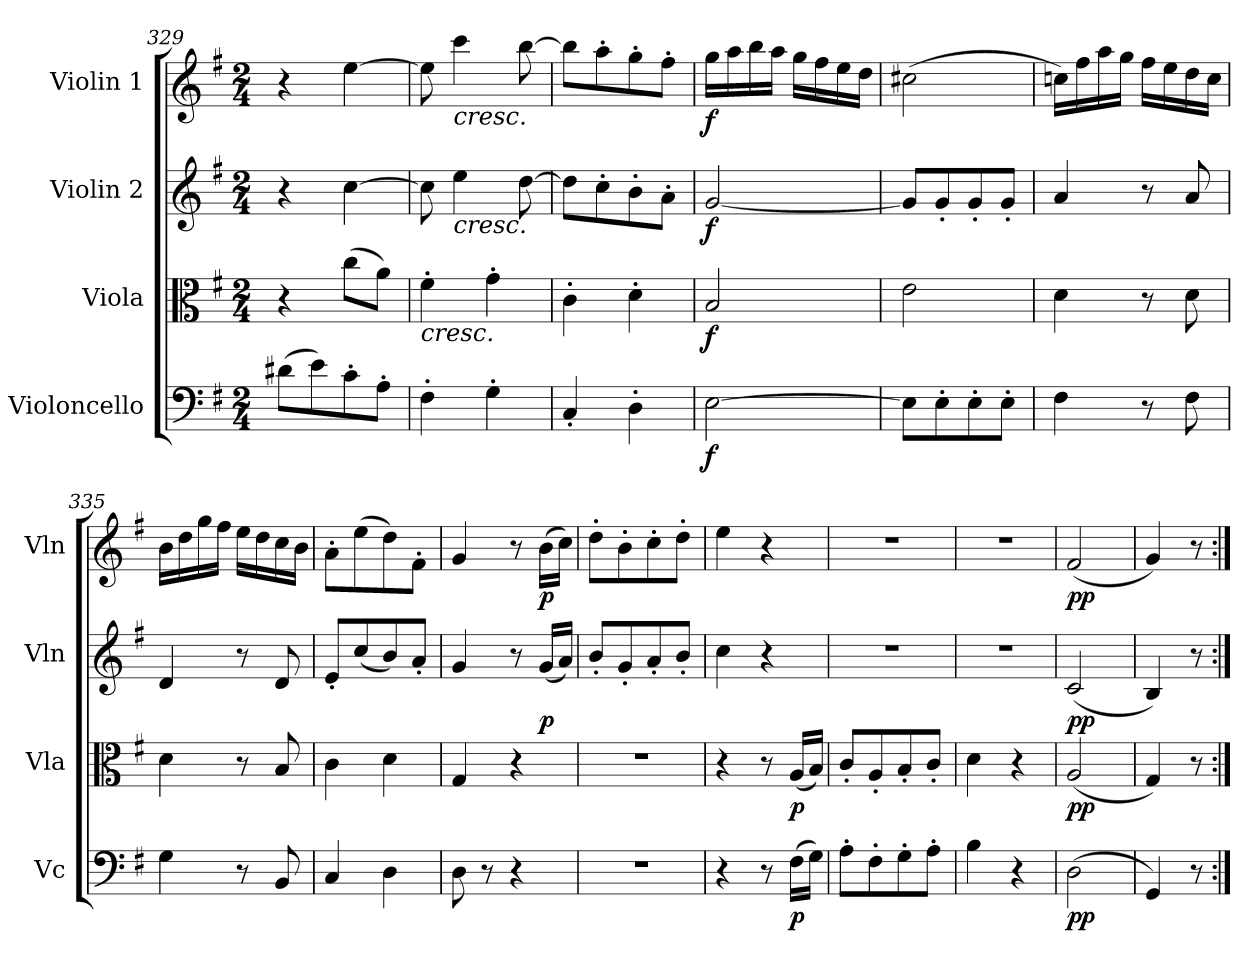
**kern	**dynam	**kern	**dynam	**kern	**dynam	**kern	**dynam
*part4	*part4	*part3	*part3	*part2	*part2	*part1	*part1
*staff4	*staff4	*staff3	*staff3	*staff2	*staff2	*staff1	*staff1
*I"Violoncello	*	*I"Viola	*	*I"Violin 2	*	*I"Violin 1	*
*I'Vc	*	*I'Vla	*	*I'Vln	*	*I'Vln	*
*clefF4	*	*clefC3	*	*clefG2	*	*clefG2	*
*k[f#]	*	*k[f#]	*	*k[f#]	*	*k[f#]	*
*M2/4	*	*M2/4	*	*M2/4	*	*M2/4	*
=329	=329	=329	=329	=329	=329	=329	=329
(>8d#X\L	.	4r	.	4r	.	4r	.
8e\)	.	.	.	.	.	.	.
8c'\	.	(>8cc\L	.	[4cc\	.	[4ee\	.
8A'\J	.	8a\J)	.	.	.	.	.
=330	=330	=330	=330	=330	=330	=330	=330
!	!	!LO:TX:b:i:t=cresc.	!	!	!	!	!
4F#'\	.	4f#'\	.	8cc\]	.	8ee\]	.
!	!	!	!	!	!	!LO:TX:b:i:t=cresc.	!
!	!	!	!	!LO:TX:b:i:t=cresc.	!	!	!
.	.	.	.	4ee\	.	4ccc\	.
4G'\	.	4g'\	.	.	.	.	.
.	.	.	.	[8dd\	.	[8bb\	.
=331	=331	=331	=331	=331	=331	=331	=331
4C'/	.	4c'\	.	8dd\L]	.	8bb\L]	.
.	.	.	.	8cc'\	.	8aa'\	.
4D'\	.	4d'\	.	8b'\	.	8gg'\	.
.	.	.	.	8a'\J	.	8ff#'\J	.
=332	=332	=332	=332	=332	=332	=332	=332
!	!LO:DY:b	!	!LO:DY:b	!	!LO:DY:b	!	!LO:DY:b
[2E\	f	2B/	f	[2g/	f	16gg\LL	f
.	.	.	.	.	.	16aa\	.
.	.	.	.	.	.	16bb\	.
.	.	.	.	.	.	16aa\JJ	.
.	.	.	.	.	.	16gg\LL	.
.	.	.	.	.	.	16ff#\	.
.	.	.	.	.	.	16ee\	.
.	.	.	.	.	.	16dd\JJ	.
!!LO:LB:g=z
=333	=333	=333	=333	=333	=333	=333	=333
8E\L]	.	2e\	.	8g/L]	.	(>2cc#X\	.
8E'\	.	.	.	8g'/	.	.	.
8E'\	.	.	.	8g'/	.	.	.
8E'\J	.	.	.	8g'/J	.	.	.
=334	=334	=334	=334	=334	=334	=334	=334
4F#\	.	4d\	.	4a/	.	16ccn\LL)	.
.	.	.	.	.	.	16ff#\	.
.	.	.	.	.	.	16aa\	.
.	.	.	.	.	.	16gg\JJ	.
8r	.	8r	.	8r	.	16ff#\LL	.
.	.	.	.	.	.	16ee\	.
8F#\	.	8d\	.	8a/	.	16dd\	.
.	.	.	.	.	.	16cc\JJ	.
=335	=335	=335	=335	=335	=335	=335	=335
4G\	.	4d\	.	4d/	.	16b\LL	.
.	.	.	.	.	.	16dd\	.
.	.	.	.	.	.	16gg\	.
.	.	.	.	.	.	16ff#\JJ	.
8r	.	8r	.	8r	.	16ee\LL	.
.	.	.	.	.	.	16dd\	.
8BB/	.	8B/	.	8d/	.	16cc\	.
.	.	.	.	.	.	16b\JJ	.
=336	=336	=336	=336	=336	=336	=336	=336
4C/	.	4c\	.	8e'/L	.	8a'\L	.
.	.	.	.	(<8cc/	.	(>8ee\	.
4D\	.	4d\	.	8b/)	.	8dd\)	.
.	.	.	.	8a'/J	.	8f#'\J	.
!!LO:PB:g=z
=337	=337	=337	=337	=337	=337	=337	=337
8D\	.	4G/	.	4g/	.	4g/	.
8r	.	.	.	.	.	.	.
4r	.	4r	.	8r	.	8r	.
!	!	!	!	!	!LO:DY:b	!	!LO:DY:b
.	.	.	.	(<16g/LL	p	(>16b\LL	p
.	.	.	.	16a/JJ)	.	16cc\JJ)	.
=338	=338	=338	=338	=338	=338	=338	=338
2r	.	2r	.	8b'/L	.	8dd'\L	.
.	.	.	.	8g'/	.	8b'\	.
.	.	.	.	8a'/	.	8cc'\	.
.	.	.	.	8b'/J	.	8dd'\J	.
=339	=339	=339	=339	=339	=339	=339	=339
4r	.	4r	.	4cc\	.	4ee\	.
8r	.	8r	.	4r	.	4r	.
!	!LO:DY:b	!	!LO:DY:b	!	!	!	!
(>16F#\LL	p	(<16A/LL	p	.	.	.	.
16G\JJ)	.	16B/JJ)	.	.	.	.	.
=340	=340	=340	=340	=340	=340	=340	=340
8A'\L	.	8c'/L	.	2r	.	2r	.
8F#'\	.	8A'/	.	.	.	.	.
8G'\	.	8B'/	.	.	.	.	.
8A'\J	.	8c'/J	.	.	.	.	.
=341	=341	=341	=341	=341	=341	=341	=341
4B\	.	4d\	.	2r	.	2r	.
4r	.	4r	.	.	.	.	.
=342	=342	=342	=342	=342	=342	=342	=342
!	!LO:DY:b	!	!LO:DY:b	!	!LO:DY:b	!	!LO:DY:b
(>2D\	pp	(<2A/	pp	(<2c/	pp	(<2f#/	pp
=343	=343	=343	=343	=343	=343	=343	=343
4GG/)	.	4G/)	.	4B/)	.	4g/)	.
8r	.	8r	.	8r	.	8r	.
=:|!	=:|!	=:|!	=:|!	=:|!	=:|!	=:|!	=:|!
*-	*-	*-	*-	*-	*-	*-	*-
